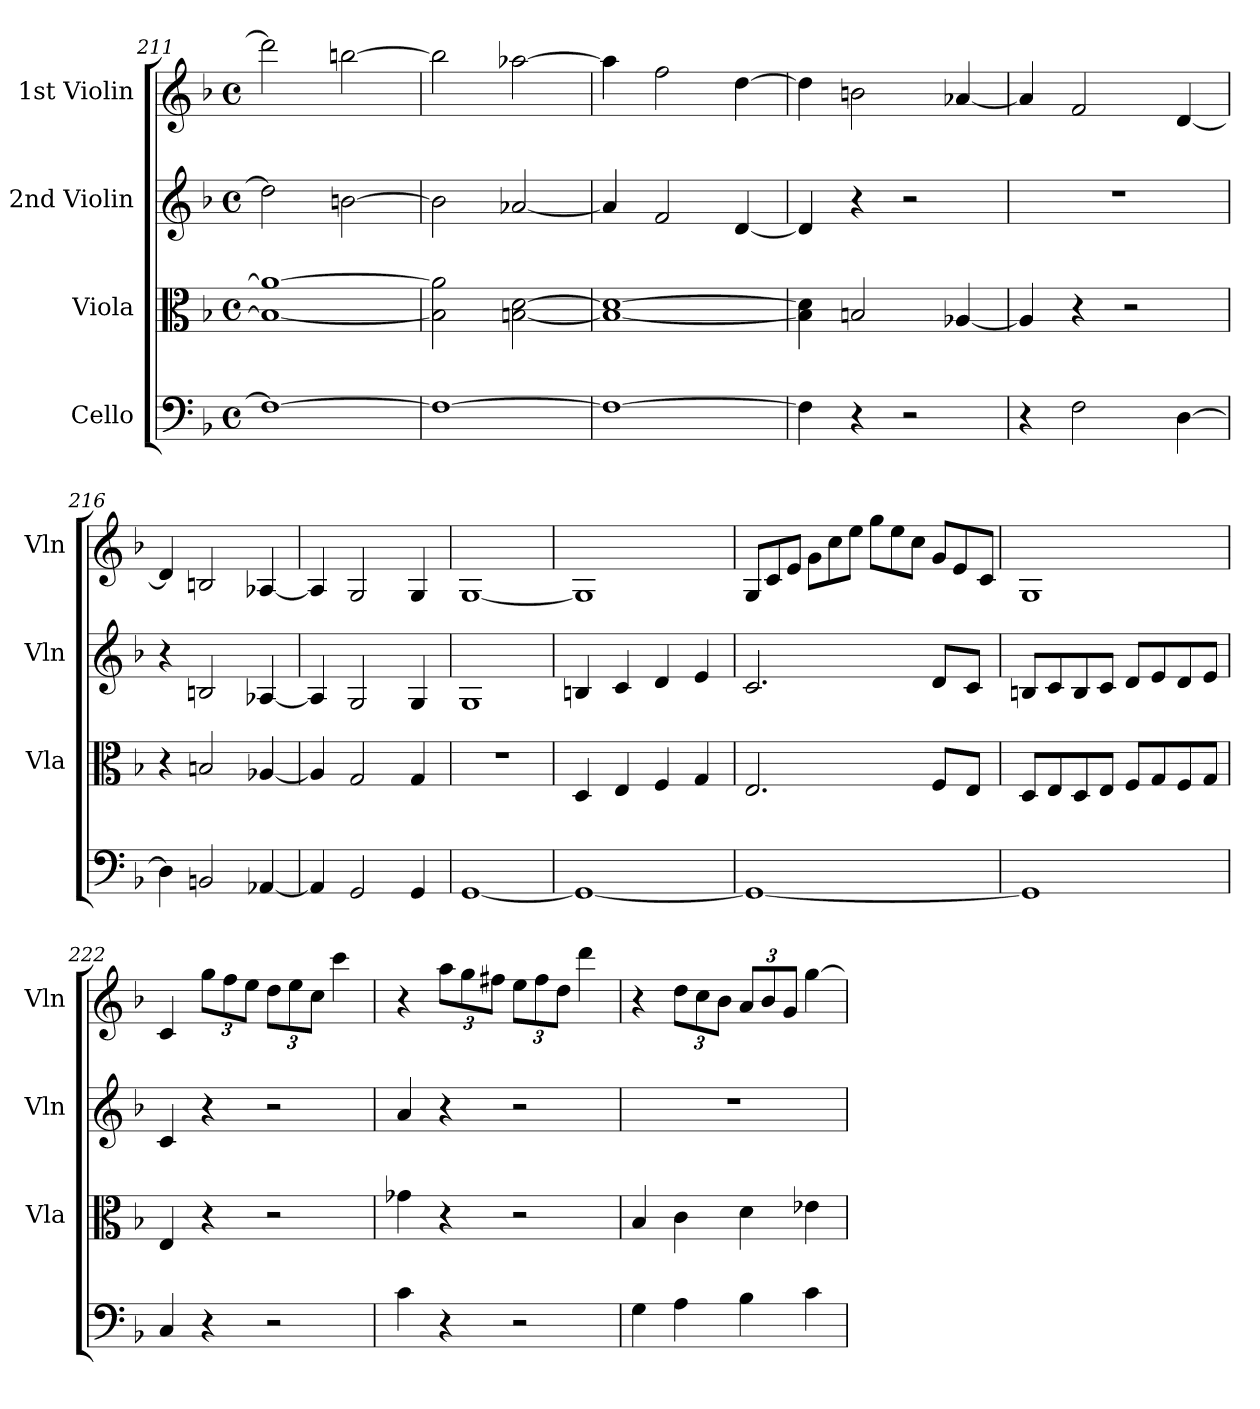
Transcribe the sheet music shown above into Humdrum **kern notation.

**kern	**kern	**kern	**kern
*part4	*part3	*part2	*part1
*staff4	*staff3	*staff2	*staff1
*I"Cello	*I"Viola	*I"2nd Violin	*I"1st Violin
*	*I'Vla	*I'Vln	*I'Vln
*clefF4	*clefC3	*clefG2	*clefG2
*k[b-]	*k[b-]	*k[b-]	*k[b-]
*M4/4	*M4/4	*M4/4	*M4/4
*met(c)	*met(c)	*met(c)	*met(c)
=211	=211	=211	=211
1F_	1B_ 1a-_	2dd\]	2ddd\]
.	.	[2bn\	[2bbn\
=212	=212	=212	=212
1F_	2B\] 2a-\]	2b\]	2bb\]
.	[2Bn\ [2d\	[2a-X/	[2aa-X\
=213	=213	=213	=213
1F_	1B_ 1d_	4a-/]	4aa-\]
.	.	2f/	2ff\
.	.	[4d/	[4dd\
=214	=214	=214	=214
4F\]	4B\] 4d\]	4d/]	4dd\]
4r	2Bn/	4r	2bn\
2r	.	2r	.
.	[4A-X/	.	[4a-X/
=215	=215	=215	=215
4r	4A-/]	1r	4a-/]
2F\	4r	.	2f/
.	2r	.	.
[4D\	.	.	[4d/
=216	=216	=216	=216
4D\]	4r	4r	4d/]
2BBn/	2Bn/	2Bn/	2Bn/
[4AA-X/	[4A-X/	[4A-X/	[4A-X/
=217	=217	=217	=217
4AA-/]	4A-/]	4A-/]	4A-/]
2GG/	2G/	2G/	2G/
4GG/	4G/	4G/	4G/
!!LO:LB:g=z
=218	=218	=218	=218
[1GG	1r	1G	[1G
=219	=219	=219	=219
1GG_	4D/	4Bn/	1G]
.	4E/	4c/	.
.	4F/	4d/	.
.	4G/	4e/	.
=220	=220	=220	=220
*	*	*	*Xtuplet
1GG_	2.E/	2.c/	12G/L
.	.	.	12c/
.	.	.	12e/J
.	.	.	12g\L
.	.	.	12cc\
.	.	.	12ee\J
.	.	.	12gg\L
.	.	.	12ee\
.	.	.	12cc\J
.	8F/L	8d/L	12g/L
.	.	.	12e/
.	8E/J	8c/J	.
.	.	.	12c/J
!!LO:LB:g=z
=221	=221	=221	=221
1GG]	8D/L	8Bn/L	1G
.	8E/	8c/	.
.	8D/	8B/	.
.	8E/J	8c/J	.
.	8F/L	8d/L	.
.	8G/	8e/	.
.	8F/	8d/	.
.	8G/J	8e/J	.
=222	=222	=222	=222
4C/	4E/	4c/	4c/
*	*	*	*tuplet
*	*	*	*Xbrackettup
4r	4r	4r	12gg\L
.	.	.	12ff\
.	.	.	12ee\J
2r	2r	2r	12dd\L
.	.	.	12ee\
.	.	.	12cc\J
.	.	.	4ccc\
=223	=223	=223	=223
4c\	4g-X\	4a/	4r
4r	4r	4r	12aa\L
.	.	.	12gg\
.	.	.	12ff#X\J
2r	2r	2r	12ee\L
.	.	.	12ff#\
.	.	.	12dd\J
.	.	.	4ddd\
=224	=224	=224	=224
4G\	4B-/	1r	4r
4A\	4c\	.	12dd\L
.	.	.	12cc\
.	.	.	12b-\J
4B-\	4d\	.	12a/L
.	.	.	12b-/
.	.	.	12g/J
4c\	4e-X\	.	[4gg\
=	=	=	=
*-	*-	*-	*-
